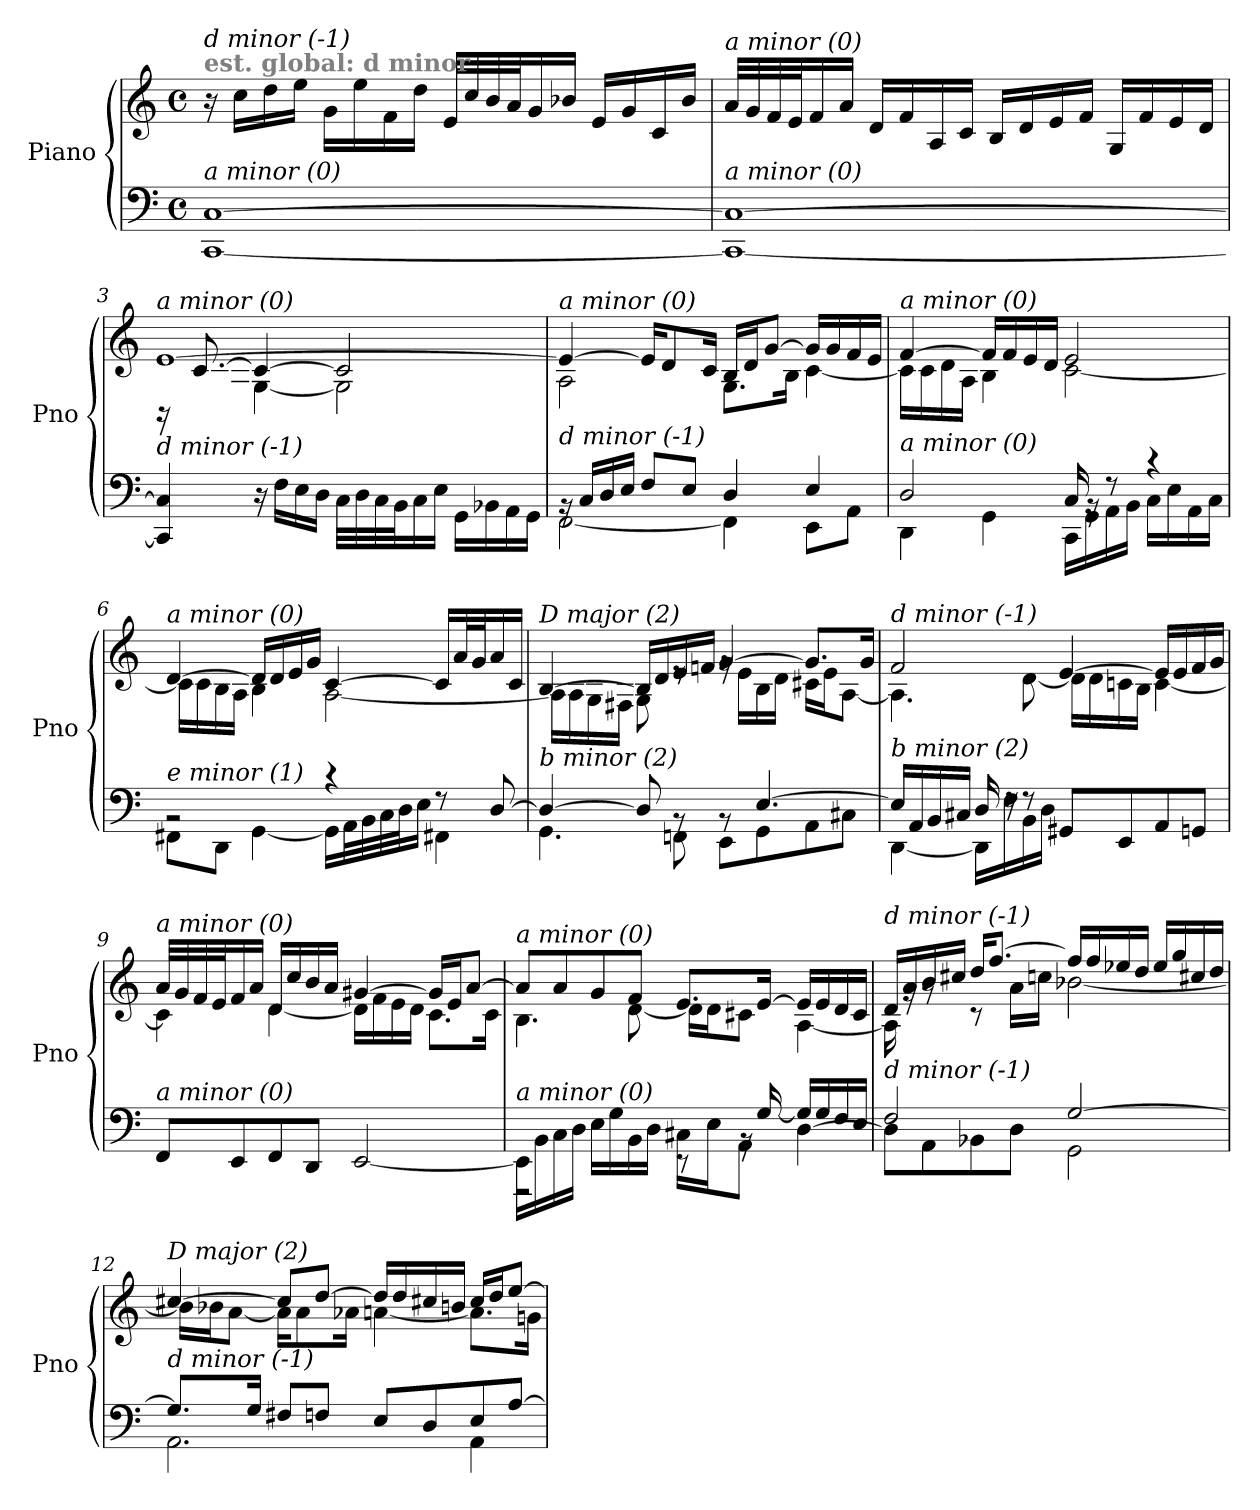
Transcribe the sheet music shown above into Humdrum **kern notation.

**kern	**kern
*part1	*part1
*staff2	*staff1
*I"Piano	*
*I'Pno	*
*clefF4	*clefG2
*k[]	*k[]
*M4/4	*M4/4
*met(c)	*met(c)
=1	=1
!	!LO:TX:a:B:color=#808080:t=est. global&colon; d minor
!	!LO:TX:i:t=d minor (-1)
!LO:TX:i:t=a minor (0)	!
[1CC [1C	16r
.	16cc\LL
.	16dd\
.	16ee\JJ
.	16g\LL
.	16ee\
.	16f\
.	16dd\JJ
.	32e/LLL
.	32cc/
.	32b/
.	32a/J
.	16g/
.	16b-X/JJ
.	16e/LL
.	16g/
.	16c/
.	16b-/JJ
=2	=2
!	!LO:TX:i:t=a minor (0)
!LO:TX:i:t=a minor (0)	!
1CC_ 1C_	32a/LLL
.	32g/
.	32f/
.	32e/J
.	16f/
.	16a/JJ
.	16d/LL
.	16f/
.	16A/
.	16c/JJ
.	16B/LL
.	16d/
.	16e/
.	16f/JJ
.	16G/LL
.	16f/
.	16e/
.	16d/JJ
!!LO:LB:g=z
=3	=3
*^	*^
*	*	*	*^
!	!	!LO:TX:i:t=a minor (0)	!	!
!LO:TX:i:t=d minor (-1)	!	!	!	!
16ryy	4CC/] 4C/]	[1e	16ryy	16rBB
2...ryy	.	.	16c\LLyy	[8.c/
.	.	.	16B\	.
.	.	.	16A\JJ	.
.	16r	.	[4G\	4c/_
.	16F\LL	.	.	.
.	16E\	.	.	.
.	16D\JJ	.	.	.
.	32C\LLL	.	2G\]	2c/]
.	32D\	.	.	.
.	32C\	.	.	.
.	32BB\J	.	.	.
.	16C\	.	.	.
.	16E\JJ	.	.	.
.	16GG\LL	.	.	.
.	16BB-X\	.	.	.
.	16AA\	.	.	.
.	16GG\JJ	.	.	.
*	*	*	*v	*v
=4	=4	=4	=4
!	!	!LO:TX:i:t=a minor (0)	!
!LO:TX:i:t=d minor (-1)	!	!	!
16rBB	[2FF\	4e/_	2A\
16C/LL	.	.	.
16D/	.	.	.
16E/JJ	.	.	.
8F/L	.	16e/KL]	.
.	.	8d/	.
8E/J	.	.	.
.	.	16c/Jk	.
4D/	4FF\]	16B/LL	8.G\L
.	.	16d/J	.
.	.	[8g/J	.
.	.	.	16B\Jk
4E/	8EE\L	16g/LL]	[4c\
.	.	16g/	.
.	8AA\J	16f/	.
.	.	16e/JJ	.
=5	=5	=5	=5
!	!	!LO:TX:i:t=a minor (0)	!
!LO:TX:i:t=a minor (0)	!	!	!
2D/	4DD\	[4f/	16c\LL]
.	.	.	16c\
.	.	.	16d\
.	.	.	16A\JJ
.	4GG\	16f/LL]	4B\
.	.	16f/	.
.	.	16e/	.
.	.	16d/JJ	.
16C/	16CC\LL	2e/	[2c\
16rBB	16GG\	.	.
8r	16AA\	.	.
.	16BB\JJ	.	.
4r	16C\LL	.	.
.	16E\	.	.
.	16AA\	.	.
.	16C\JJ	.	.
!!LO:LB:g=z	!!
=6	=6	=6	=6
!	!	!LO:TX:i:t=a minor (0)	!
!LO:TX:i:t=e minor (1)	!	!	!
2rBB	8FF#X\L	[4d/	16c\LL]
.	.	.	16c\
.	8DD\J	.	16B\
.	.	.	16A\JJ
.	[4GG\	16d/LL]	4B\
.	.	16d/	.
.	.	16e/	.
.	.	16g/JJ	.
4r	16GG\LL]	[4c/	[2A\
.	32AA\L	.	.
.	32BB\	.	.
.	32C\	.	.
.	32D\J	.	.
.	16E\JJ	.	.
8r	4FF#X\	16c/LL]	.
.	.	32a/L	.
.	.	32g/J	.
[8D/	.	16a/	.
.	.	16c/JJ	.
=7	=7	=7	=7
!	!	!LO:TX:i:t=D major (2)	!
!LO:TX:i:t=b minor (2)	!	!	!
4D/_	4.GG\	[4B/	16A\LL]
.	.	.	16A\
.	.	.	16G\
.	.	.	16F#X\JJ
8D/]	.	16B/LL]	8G\
.	.	16d/	.
8rBB	8FFn\	16e/	8re
.	.	16fn/JJ	.
8rBB	8EE\L	[4g/	16rg
.	.	.	16e\LL
[4.E/	8GG\	.	16B\
.	.	.	16d\JJ
.	8AA\	8.g/L]	16c#X\LL
.	.	.	16e\J
.	8C#X\J	.	[8A\J
.	.	16g/Jk	.
!!LO:LB:g=z
=8	=8	=8	=8
*	*	*	*^
!	!	!LO:TX:i:t=d minor (-1)	!	!
!LO:TX:i:t=b minor (2)	!	!	!	!
16E/LL]	[4DD\	2f/	4.A\]	2ryy
16AA/	.	.	.	.
16BB/	.	.	.	.
16C#X/JJ	.	.	.	.
16D/	16DD\LL]	.	.	.
16rF	16F\	.	.	.
8rF	16BB\	.	[8d\	.
.	16D\JJ	.	.	.
8GG#X/L	2ryy	[4e/	16d\LL]	2ryy
.	.	.	16d\	.
8EE/	.	.	16cn\	.
.	.	.	16B\JJ	.
8AA/	.	16e/LL]	[4c\	.
.	.	16e/	.	.
8GGn/J	.	16f/	.	.
.	.	16g/JJ	.	.
*v	*v	*	*	*
*	*	*v	*v
=9	=9	=9
!	!LO:TX:i:t=a minor (0)	!
!LO:TX:i:t=a minor (0)	!	!
8FF/L	32a/LLL	4c\]
.	32g/	.
.	32f/	.
.	32e/J	.
8EE/	16f/	.
.	16a/JJ	.
8FF/	16d/LL	[4d\
.	16cc/	.
8DD/J	16b/	.
.	16a/JJ	.
[2EE/	[4g#X/	16d\LL]
.	.	16f\
.	.	16e\
.	.	16d\JJ
.	16g#/LL]	8.c\L
.	16e/J	.
.	[8a/J	.
.	.	16c\Jk
!!LO:LB:g=z	!!
=10	=10	=10
*^	*	*
!	!	!LO:TX:i:t=a minor (0)	!
!LO:TX:i:t=a minor (0)	!	!	!
16EE\LL]	2r	8a/L]	4.B\
16BB\	.	.	.
16C\	.	8a/	.
16D\JJ	.	.	.
16E\LL	.	8g/	.
16G\	.	.	.
16BB\	.	8f/J	[8d\
16D\JJ	.	.	.
16C#X\LL	8r	8.e/L	16d\LL]
16E\J	.	.	16d\J
8AA\J	16rBB	.	8c#X\J
.	[16G/	[16e/Jk	.
[4D\	16G/LL]	16e/LL]	[4A\
.	16G/	16e/	.
.	16F/	16d/	.
.	16E/JJ	16c#/JJ	.
=11	=11	=11	=11
!	!	!LO:TX:i:t=d minor (-1)	!
!LO:TX:i:t=d minor (-1)	!	!	!
8D\L]	2F/	16d/LL	16A\]
.	.	16a/	16rg
8AA\	.	16b/	8rg
.	.	16cc#X/JJ	.
8BB-X\	.	16dd/KL	8r
.	.	[8.ff/J	.
8D\J	.	.	16a\LL
.	.	.	16ccn\JJ
[2G/	2GG\	16ff/LL]	[2b-X\
.	.	16ff/	.
.	.	16ee-X/	.
.	.	16dd/JJ	.
.	.	16ee-/LL	.
.	.	16gg/	.
.	.	16cc#X/	.
.	.	16dd/JJ	.
!!LO:PB:g=z	!!
=12	=12	=12	=12
!	!	!LO:TX:i:t=D major (2)	!
!LO:TX:i:t=d minor (-1)	!	!	!
8.G/L]	2.AA\	[4cc#X/	16b-\LL]
.	.	.	16b-X\J
.	.	.	[8a\J
16G/Jk	.	.	.
8F#X/L	.	8cc#/L]	16a\KL]
.	.	.	8a\
8Fn/J	.	[8dd/J	.
.	.	.	16a-Xi\Jk
8E/L	.	16dd/LL]	[4a\
.	.	16dd/	.
8D/	.	16cc#X/	.
.	.	16bn/JJ	.
8E/	4AA\	16cc#/LL	8.a\L]
.	.	16dd/J	.
[8A/J	.	[8ee/J	.
.	.	.	16gn\Jk
*v	*v	*	*
*	*v	*v
=	=
*-	*-
